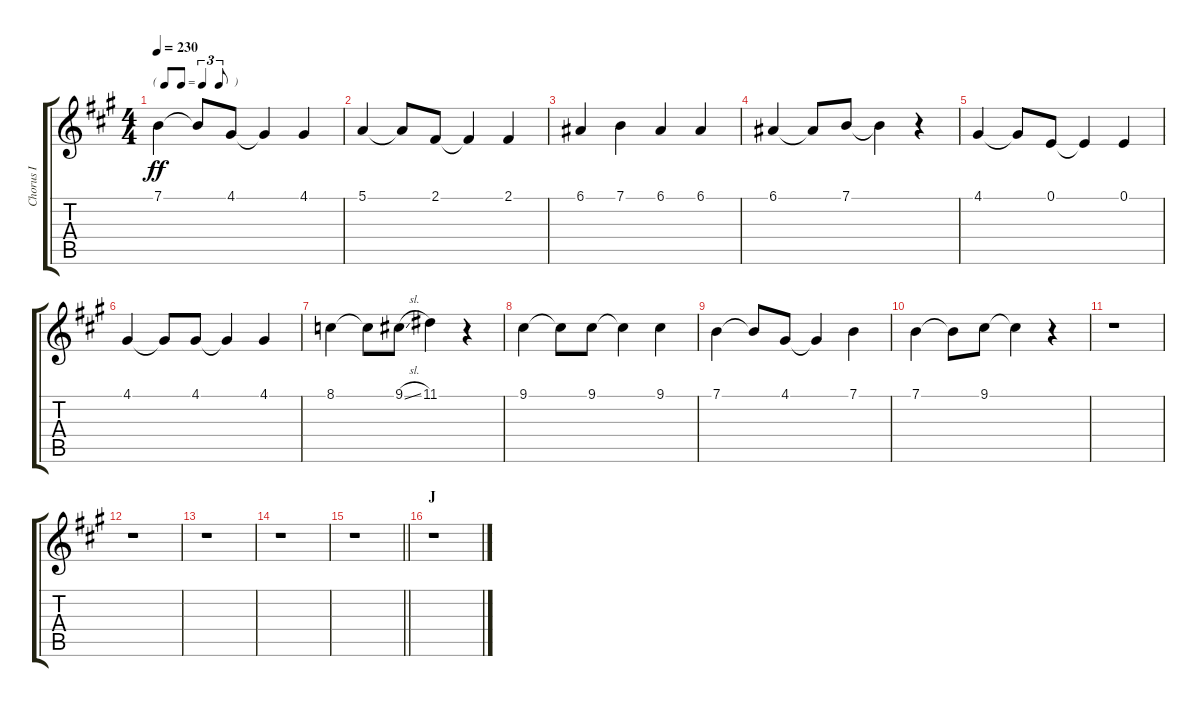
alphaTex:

\track ("Chorus I" "Chorus I") {instrument voiceoohs}
\staff {score tabs}
\tuning (E4 B3 G3 D3 A2 E2) {hide}
\ts (4 4)
\tf triplet8th
\tempo 230
\clef g2
\ks a
7.1.4{dy ff} 7.1{t}.8 4.1.8 4.1{t}.4 4.1.4 |
5.1.4 5.1{t}.8 2.1.8 2.1{t}.4 2.1.4 |
6.1.4 7.1.4 6.1.4 6.1.4 |
6.1.4 6.1{t}.8 7.1.8 7.1{t}.4 r.4 |
4.1.4 4.1{t}.8 0.1.8 0.1{t}.4 0.1.4 |
4.1.4 4.1{t}.8 4.1.8 4.1{t}.4 4.1.4 |
8.1.4 8.1{t}.8 9.1{sl}.8 11.1.4 r.4 |
9.1.4 9.1{t}.8 9.1.8 9.1{t}.4 9.1.4 |
7.1.4 7.1{t}.8 4.1.8 4.1{t}.4 7.1.4 |
7.1.4 7.1{t}.8 9.1.8 9.1{t}.4 r.4 |
r.1 |
r.1 |
r.1 |
r.1 |
\barLineRight lightlight
r.1 |
\section ("" "J")
r.1
